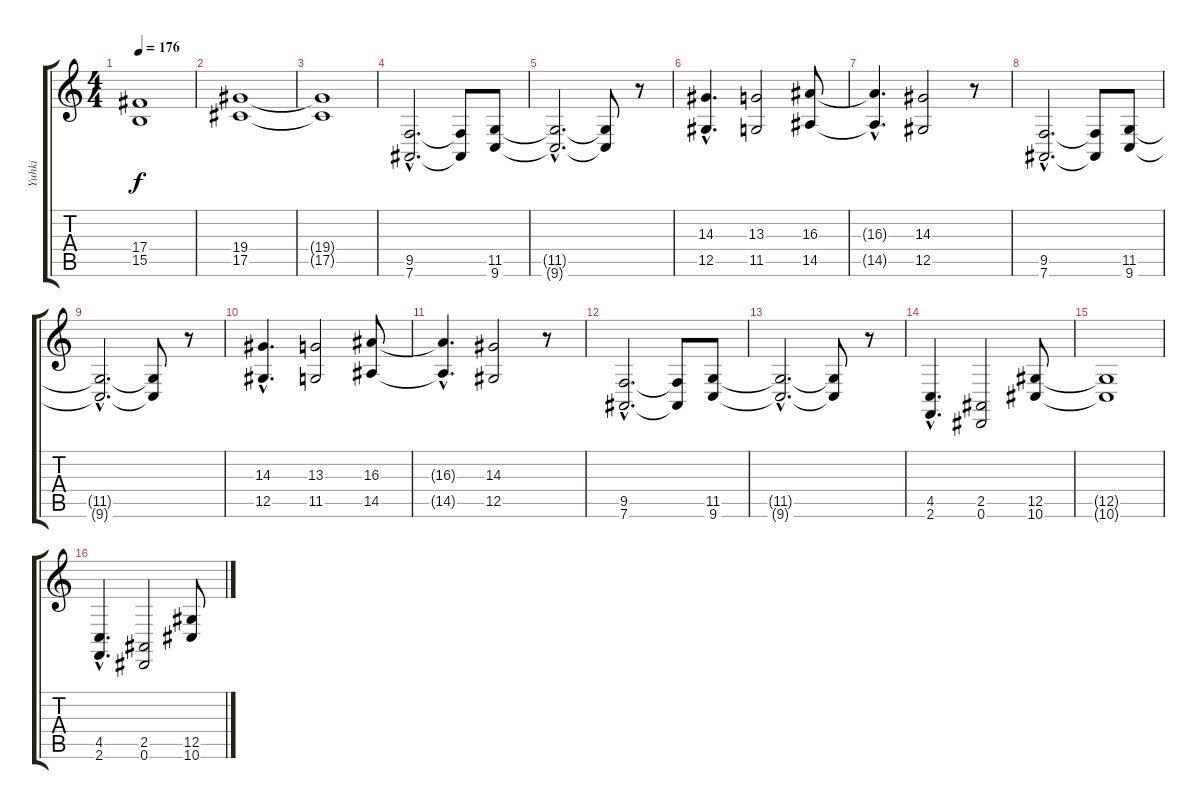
\track ("Yuhki" "Yuhki") {instrument harpsichord}
\staff {score tabs}
\tuning (Eb4 Bb3 Gb3 Db3 Ab2 Eb2) {hide}
\ts (4 4)
\tempo 176
\clef g2
\ks c
(17.4{t} 15.5{t}).1{dy f} |
(19.4 17.5).1 |
(19.4{t} 17.5{t}).1 |
(9.5{hac} 7.6{hac}).2{d volume 4} (9.5{t} 7.6{t}).8 (11.5 9.6).8 |
(11.5{hac t} 9.6{hac t}).2{d} (11.5{t} 9.6{t}).8 r.8 |
(14.3{hac} 12.5{hac}).4{d} (13.3 11.5).2 (16.3 14.5).8 |
(16.3{hac t} 14.5{hac t}).4{d} (14.3 12.5).2 r.8 |
(9.5{hac} 7.6{hac}).2{d} (9.5{t} 7.6{t}).8 (11.5 9.6).8 |
(11.5{hac t} 9.6{hac t}).2{d} (11.5{t} 9.6{t}).8 r.8 |
(14.3{hac} 12.5{hac}).4{d} (13.3 11.5).2 (16.3 14.5).8 |
(16.3{hac t} 14.5{hac t}).4{d} (14.3 12.5).2 r.8 |
(9.5{hac} 7.6{hac}).2{d} (9.5{t} 7.6{t}).8 (11.5 9.6).8 |
(11.5{hac t} 9.6{hac t}).2{d} (11.5{t} 9.6{t}).8 r.8 |
(4.5{hac} 2.6{hac}).4{d} (2.5 0.6).2 (12.5 10.6).8 |
(12.5{t} 10.6{t}).1 |
(4.5{hac} 2.6{hac}).4{d} (2.5 0.6).2 (12.5 10.6).8
